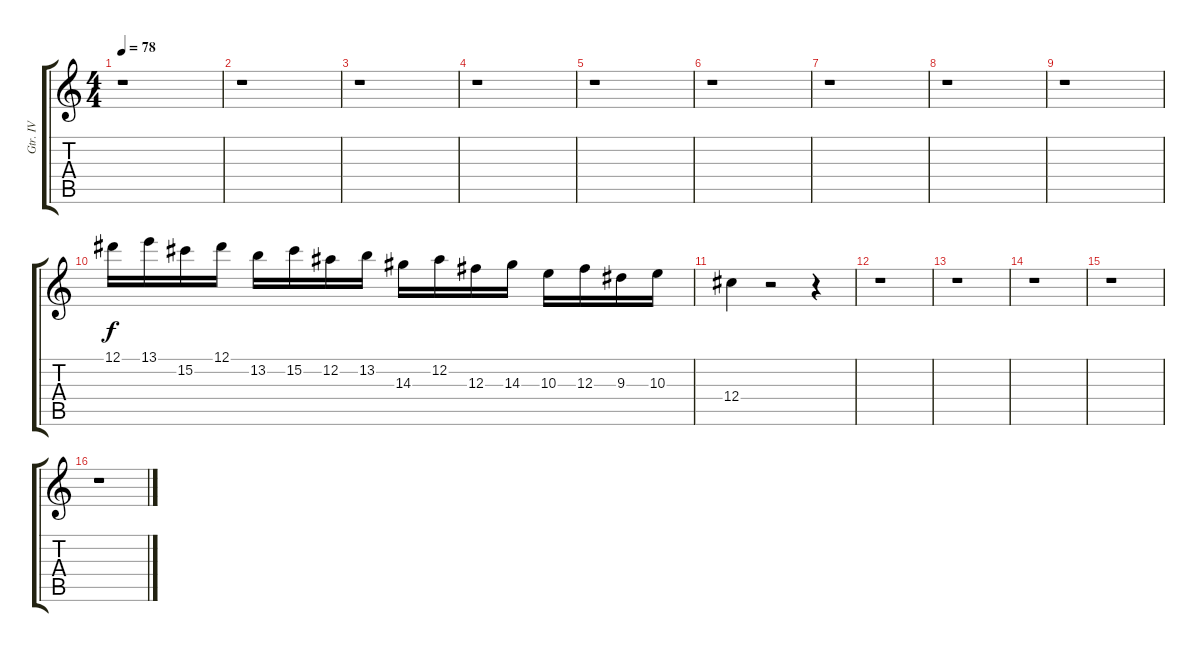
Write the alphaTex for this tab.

\track ("Gtr. IV" "Gtr. IV") {instrument overdrivenguitar}
\staff {score tabs}
\tuning (Eb4 Bb3 Gb3 Db3 Ab2 Eb2) {hide}
\ts (4 4)
\tempo 78
\clef g2
\ks c
r.1{dy f} |
r.1 |
r.1 |
r.1 |
r.1 |
r.1 |
r.1 |
r.1 |
r.1 |
12.1.16 13.1.16 15.2.16 12.1.16 13.2.16 15.2.16 12.2.16 13.2.16 14.3.16 12.2.16 12.3.16 14.3.16 10.3.16 12.3.16 9.3.16 10.3.16 |
12.4.4 r.2 r.4 |
r.1 |
r.1 |
r.1 |
r.1 |
r.1
